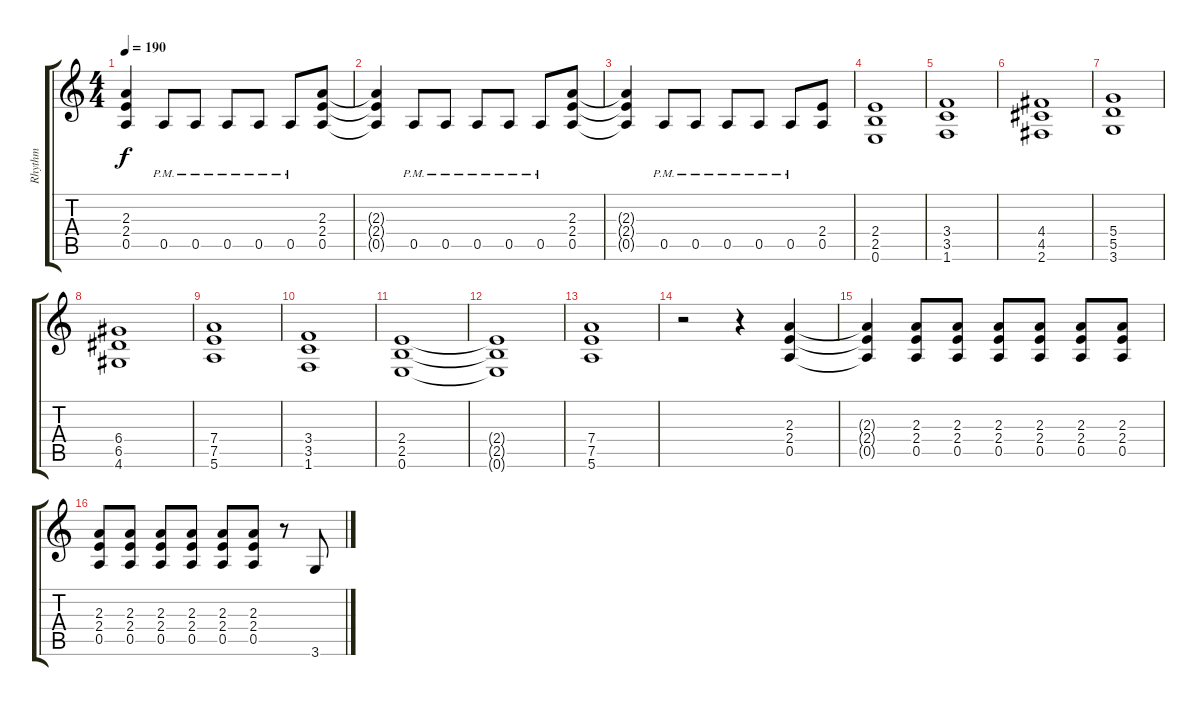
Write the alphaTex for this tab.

\track ("Rhythm" "Rhythm") {instrument distortionguitar}
\staff {score tabs}
\tuning (E4 B3 G3 D3 A2 E2) {hide}
\ts (4 4)
\tempo 190
\clef g2
\ks c
(2.3{t} 2.4{t} 0.5{t}).4{dy f} 0.5{pm}.8 0.5{pm}.8 0.5{pm}.8 0.5{pm}.8 0.5{pm}.8 (2.3 2.4 0.5).8 |
(2.3{t} 2.4{t} 0.5{t}).4 0.5{pm}.8 0.5{pm}.8 0.5{pm}.8 0.5{pm}.8 0.5{pm}.8 (2.3 2.4 0.5).8 |
(2.3{t} 2.4{t} 0.5{t}).4 0.5{pm}.8 0.5{pm}.8 0.5{pm}.8 0.5{pm}.8 0.5{pm}.8 (2.4 0.5).8 |
(2.4 2.5 0.6).1 |
(3.4 3.5 1.6).1 |
(4.4 4.5 2.6).1 |
(5.4 5.5 3.6).1 |
(6.4 6.5 4.6).1 |
(7.4 7.5 5.6).1 |
(3.4 3.5 1.6).1 |
(2.4 2.5 0.6).1 |
(2.4{t} 2.5{t} 0.6{t}).1 |
(7.4 7.5 5.6).1 |
r.2 r.4 (2.3 2.4 0.5).4 |
(2.3{t} 2.4{t} 0.5{t}).4 (2.3 2.4 0.5).8 (2.3 2.4 0.5).8 (2.3 2.4 0.5).8 (2.3 2.4 0.5).8 (2.3 2.4 0.5).8 (2.3 2.4 0.5).8 |
(2.3 2.4 0.5).8 (2.3 2.4 0.5).8 (2.3 2.4 0.5).8 (2.3 2.4 0.5).8 (2.3 2.4 0.5).8 (2.3 2.4 0.5).8 r.8 3.6.8
